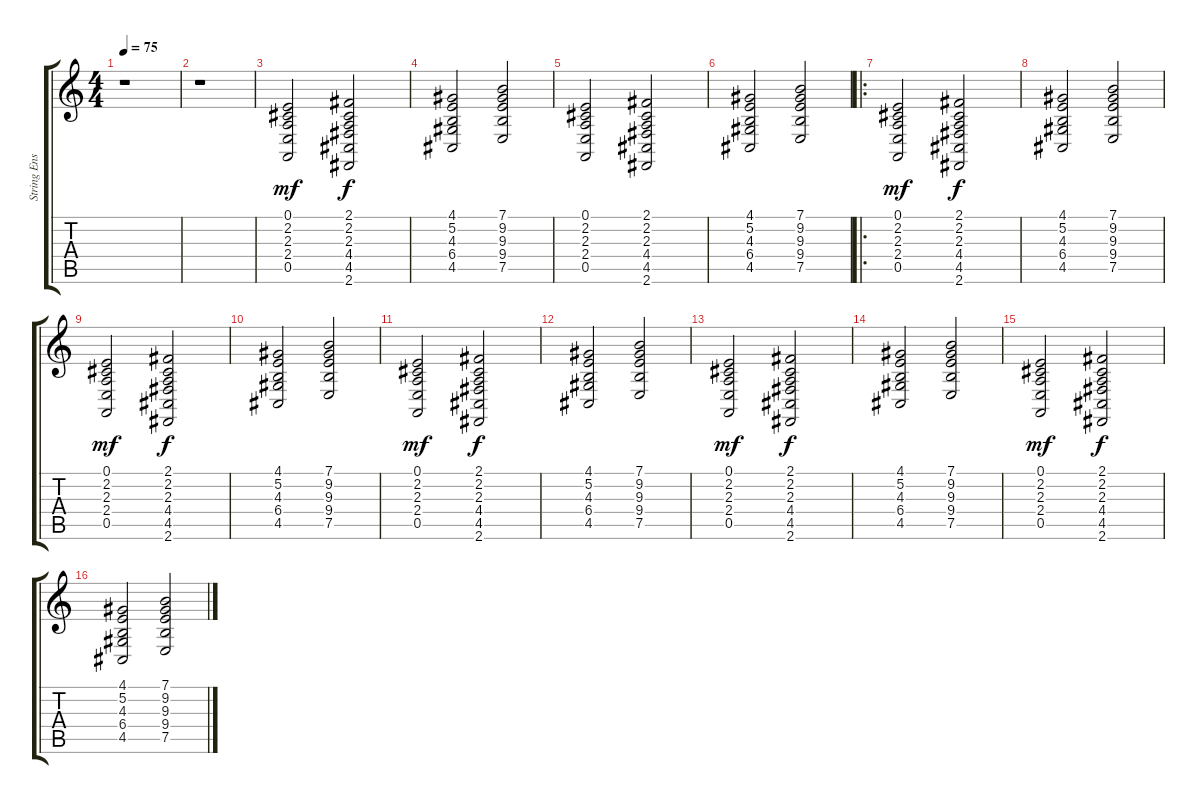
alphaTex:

\track ("String Ensemble" "String Ens") {instrument stringensemble1}
\staff {score tabs}
\tuning (E4 B3 G3 D3 A2 E2) {hide}
\ts (4 4)
\tempo 75
\clef g2
\ks c
r.1{dy mf instrument stringensemble1} |
r.1 |
(0.1 2.2 2.3 2.4 0.5).2 (2.1 2.2 2.3 4.4 4.5 2.6).2{dy f} |
(4.1 5.2 4.3 6.4 4.5).2 (7.1 9.2 9.3 9.4 7.5).2 |
(0.1 2.2 2.3 2.4 0.5).2 (2.1 2.2 2.3 4.4 4.5 2.6).2 |
(4.1 5.2 4.3 6.4 4.5).2 (7.1 9.2 9.3 9.4 7.5).2 |
\ro
(0.1 2.2 2.3 2.4 0.5).2{dy mf} (2.1 2.2 2.3 4.4 4.5 2.6).2{dy f} |
(4.1 5.2 4.3 6.4 4.5).2 (7.1 9.2 9.3 9.4 7.5).2 |
(0.1 2.2 2.3 2.4 0.5).2{dy mf} (2.1 2.2 2.3 4.4 4.5 2.6).2{dy f} |
(4.1 5.2 4.3 6.4 4.5).2 (7.1 9.2 9.3 9.4 7.5).2 |
(0.1 2.2 2.3 2.4 0.5).2{dy mf} (2.1 2.2 2.3 4.4 4.5 2.6).2{dy f} |
(4.1 5.2 4.3 6.4 4.5).2 (7.1 9.2 9.3 9.4 7.5).2 |
(0.1 2.2 2.3 2.4 0.5).2{dy mf} (2.1 2.2 2.3 4.4 4.5 2.6).2{dy f} |
(4.1 5.2 4.3 6.4 4.5).2 (7.1 9.2 9.3 9.4 7.5).2 |
(0.1 2.2 2.3 2.4 0.5).2{dy mf} (2.1 2.2 2.3 4.4 4.5 2.6).2{dy f} |
(4.1 5.2 4.3 6.4 4.5).2 (7.1 9.2 9.3 9.4 7.5).2
